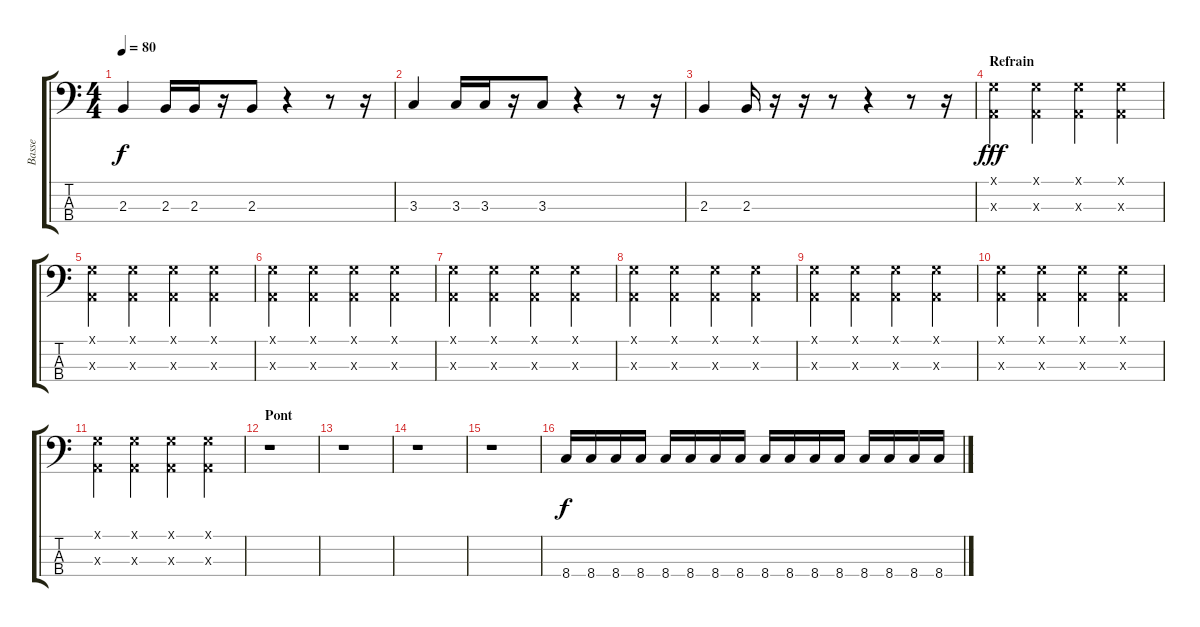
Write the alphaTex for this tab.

\track ("Basse" "Basse") {instrument electricbassfinger}
\staff {score tabs}
\tuning (G2 D2 A1 E1) {hide}
\ts (4 4)
\tempo 80
\clef f4
\ks c
2.3.4{dy f} 2.3.16 2.3.16 r.16 2.3.8 r.4 r.8 r.16 |
3.3.4 3.3.16 3.3.16 r.16 3.3.8 r.4 r.8 r.16 |
2.3.4 2.3.16 r.16 r.16 r.8 r.4 r.8 r.16 |
\section ("" "Refrain")
(0.1{x} 0.3{x}).4{dy fff} (0.1{x} 0.3{x}).4 (0.1{x} 0.3{x}).4 (0.1{x} 0.3{x}).4 |
(0.1{x} 0.3{x}).4 (0.1{x} 0.3{x}).4 (0.1{x} 0.3{x}).4 (0.1{x} 0.3{x}).4 |
(0.1{x} 0.3{x}).4 (0.1{x} 0.3{x}).4 (0.1{x} 0.3{x}).4 (0.1{x} 0.3{x}).4 |
(0.1{x} 0.3{x}).4 (0.1{x} 0.3{x}).4 (0.1{x} 0.3{x}).4 (0.1{x} 0.3{x}).4 |
(0.1{x} 0.3{x}).4 (0.1{x} 0.3{x}).4 (0.1{x} 0.3{x}).4 (0.1{x} 0.3{x}).4 |
(0.1{x} 0.3{x}).4 (0.1{x} 0.3{x}).4 (0.1{x} 0.3{x}).4 (0.1{x} 0.3{x}).4 |
(0.1{x} 0.3{x}).4 (0.1{x} 0.3{x}).4 (0.1{x} 0.3{x}).4 (0.1{x} 0.3{x}).4 |
(0.1{x} 0.3{x}).4 (0.1{x} 0.3{x}).4 (0.1{x} 0.3{x}).4 (0.1{x} 0.3{x}).4 |
\section ("" "Pont")
r.1 |
r.1 |
r.1 |
r.1 |
8.4.16{dy f} 8.4.16 8.4.16 8.4.16 8.4.16 8.4.16 8.4.16 8.4.16 8.4.16 8.4.16 8.4.16 8.4.16 8.4.16 8.4.16 8.4.16 8.4.16
